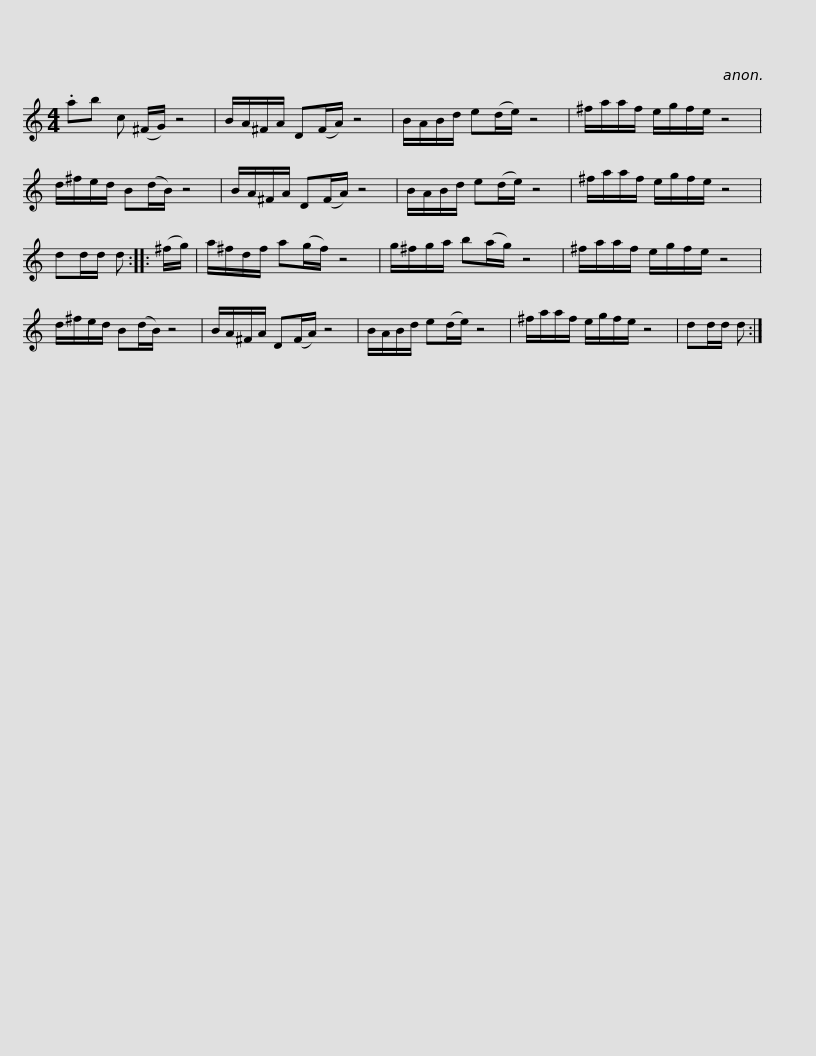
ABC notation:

X:1
L:1/8
M:4/4
I:linebreak $
K:C
V:1 treble
V:1
 .ab c (^F/G/) z4 | B/A/^F/A/ D(F/A/) z4 | B/A/B/d/ e(d/e/) z4 | ^f/a/a/f/ e/g/f/e/ z4 | d/^f/e/d/ B(d/B/) z4 |$ %5
 B/A/^F/A/ D(F/A/) z4 | B/A/B/d/ e(d/e/) z4 | ^f/a/a/f/ e/g/f/e/ z4 | dd/d/ d :: (^f/g/) | %10
 a/^f/d/f/ a(g/f/) z4 |$ g/^f/g/a/ b(a/g/) z4 | ^f/a/a/f/ e/g/f/e/ z4 | d/^f/e/d/ B(d/B/) z4 | B/A/^F/A/ D(F/A/) z4 | %15
 B/A/B/d/ e(d/e/) z4 |$ ^f/a/a/f/ e/g/f/e/ z4 | dd/d/ d :| %18
